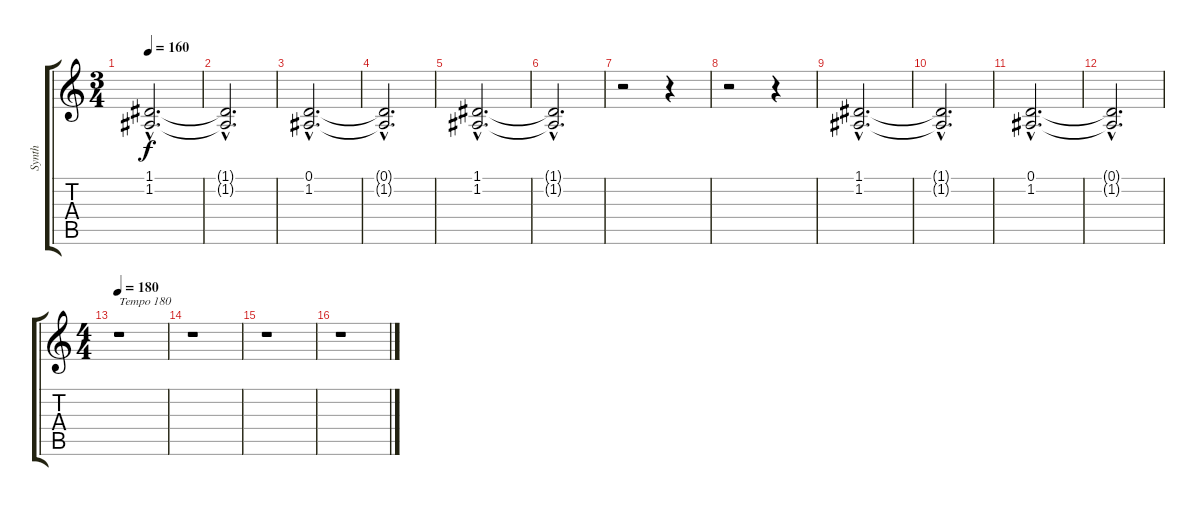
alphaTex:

\track ("Synth" "Synth") {instrument choiraahs}
\staff {score tabs}
\tuning (D4 A3 F3 C3 G2 C2) {hide}
\ts (3 4)
\tempo 160
\clef g2
\ks c
(1.1{hac} 1.2{hac}).2{d dy f} |
(1.1{hac t} 1.2{hac t}).2{d} |
(0.1{hac} 1.2{hac}).2{d} |
(0.1{hac t} 1.2{hac t}).2{d} |
(1.1{hac} 1.2{hac}).2{d} |
(1.1{hac t} 1.2{hac t}).2{d} |
r.2 r.4 |
r.2 r.4 |
(1.1{hac} 1.2{hac}).2{d} |
(1.1{hac t} 1.2{hac t}).2{d} |
(0.1{hac} 1.2{hac}).2{d} |
(0.1{hac t} 1.2{hac t}).2{d} |
\ts (4 4)
\tempo 180
r.1{txt "Tempo 180"} |
r.1 |
r.1 |
r.1
